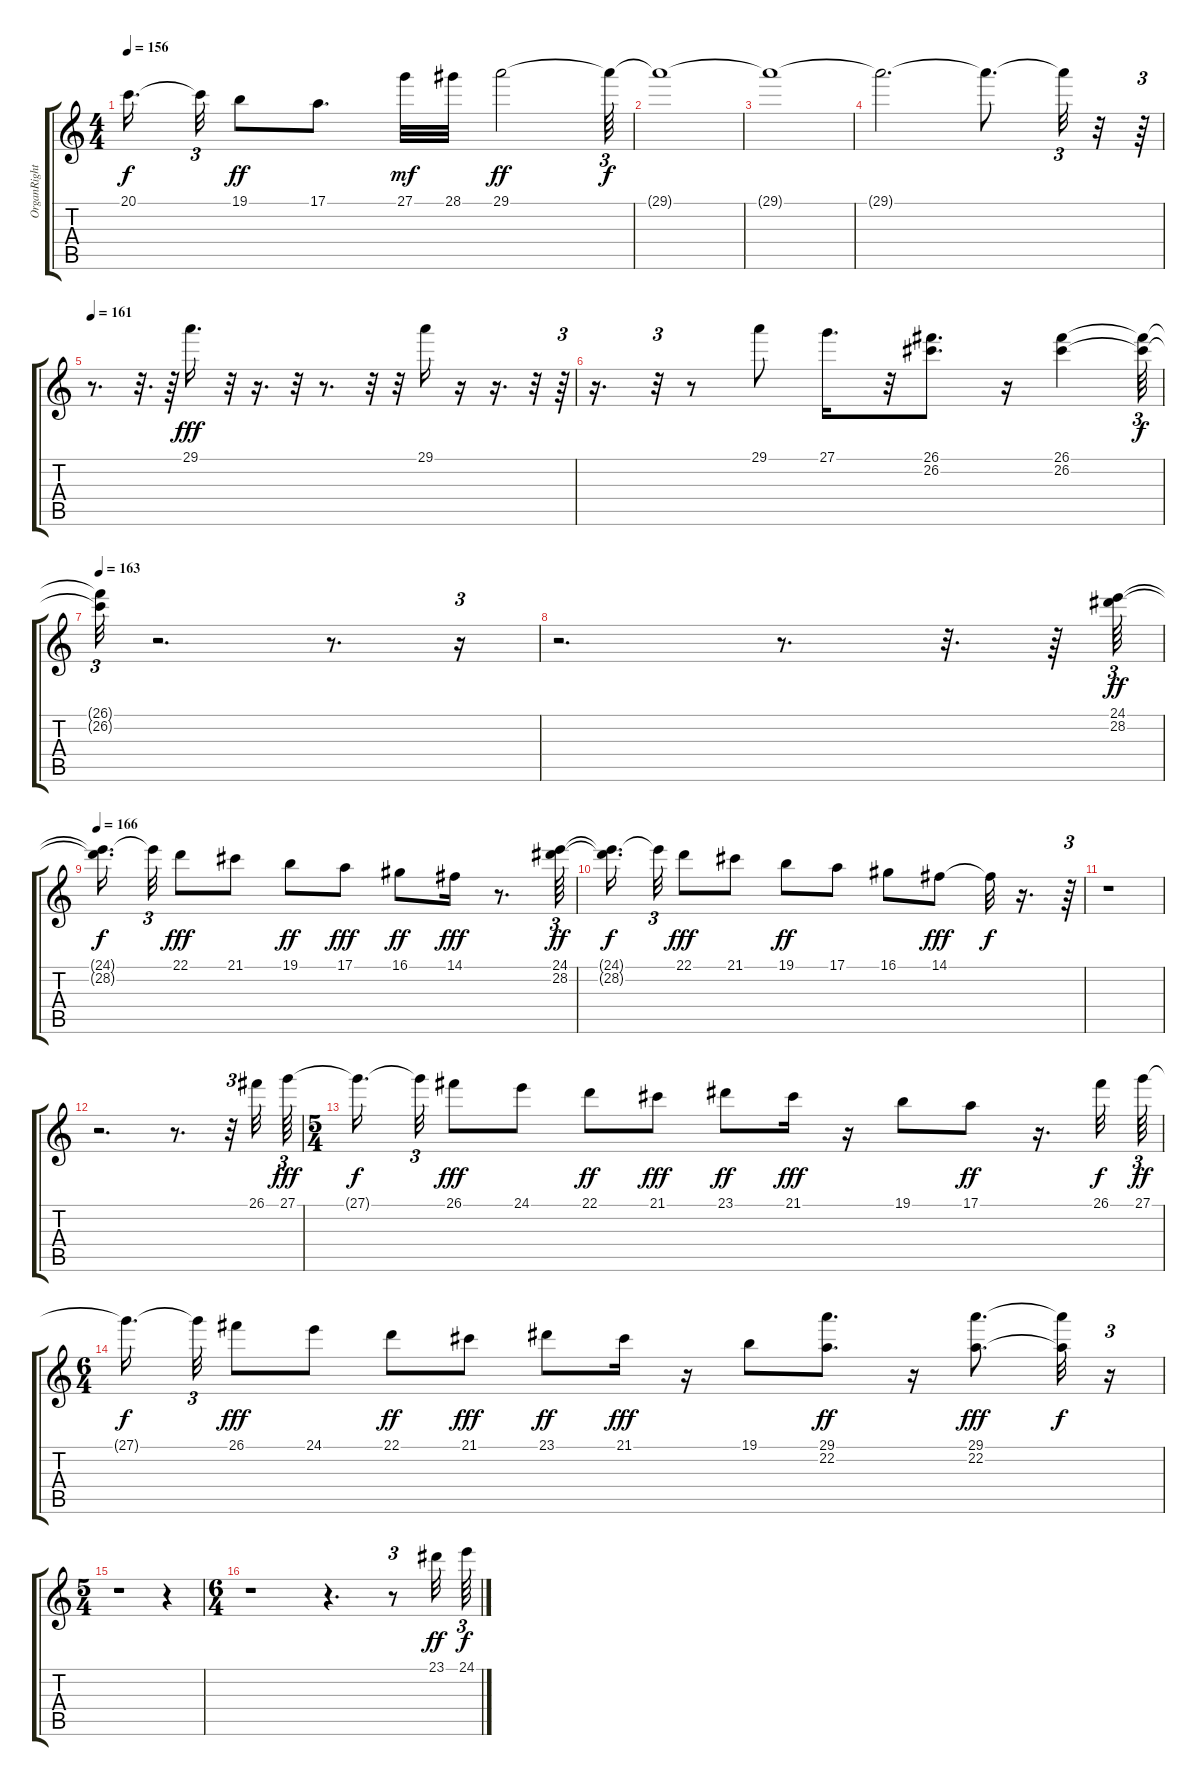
\track ("OrganRight" "OrganRight") {instrument rockorgan}
\staff {score tabs}
\tuning (E4 B3 G3 D3 A2 E2) {hide}
\ts (4 4)
\tempo 156
\clef g2
\ks c
20.1{t}.16{d dy f} 20.1{t}.32{tu (3 2)} 19.1.8{dy ff} 17.1.8{d} 27.1.32{dy mf} 28.1.32 29.1.2{dy ff} 29.1{t}.64{tu (3 2) dy f} |
29.1{t}.1 |
29.1{t}.1 |
29.1{t}.2{d} 29.1{t}.8{d} 29.1{t}.32{tu (3 2)} r.32 r.64{tu (3 2)} |
\tempo 161
r.8{d} r.32{d} r.64 29.1.16{d dy fff} r.32 r.16{d} r.32 r.8{d} r.32 r.32 29.1.16 r.16 r.16{d} r.32 r.64{tu (3 2)} |
r.16{d} r.32{tu (3 2)} r.8 29.1.8 27.1.16{d} r.32 (26.1 26.2).8{d} r.16 (26.1 26.2).4 (26.1{t} 26.2{t}).64{tu (3 2) dy f} |
\tempo 163
(26.1{t} 26.2{t}).32{tu (3 2)} r.2{d} r.8{d} r.16{tu (3 2)} |
r.2{d} r.8{d} r.32{d} r.64 (24.1 28.2).64{tu (3 2) dy ff} |
\tempo 166
(24.1{t} 28.2{t}).16{d dy f} 24.1{t}.32{tu (3 2)} 22.1.8{dy fff} 21.1.8 19.1.8{dy ff} 17.1.8{dy fff} 16.1.8{dy ff} 14.1.16{dy fff} r.8{d} (24.1 28.2).64{tu (3 2) dy ff} |
(24.1{t} 28.2{t}).16{d dy f} 24.1{t}.32{tu (3 2)} 22.1.8{dy fff} 21.1.8 19.1.8{dy ff} 17.1.8 16.1.8 14.1.8{dy fff} 14.1{t}.32{dy f} r.16{d} r.64{tu (3 2)} |
r.1 |
r.2{d} r.8{d} r.32{tu (3 2)} 26.1.32 27.1.64{tu (3 2) dy fff} |
\ts (5 4)
27.1{t}.16{d dy f} 27.1{t}.32{tu (3 2)} 26.1.8{dy fff} 24.1.8 22.1.8{dy ff} 21.1.8{dy fff} 23.1.8{dy ff} 21.1.16{dy fff} r.16 19.1.8 17.1.8{dy ff} r.16{d} 26.1.32{dy f} 27.1.64{tu (3 2) dy ff} |
\ts (6 4)
27.1{t}.16{d dy f} 27.1{t}.32{tu (3 2)} 26.1.8{dy fff} 24.1.8 22.1.8{dy ff} 21.1.8{dy fff} 23.1.8{dy ff} 21.1.16{dy fff} r.16 19.1.8 (29.1 22.2).8{d dy ff} r.16 (29.1 22.2).8{d dy fff} (29.1{t} 22.2{t}).32{dy f} r.16{tu (3 2)} |
\ts (5 4)
r.1 r.4 |
\ts (6 4)
r.1 r.4{d} r.8{tu (3 2)} 23.1.32{dy ff} 24.1.64{tu (3 2) dy f}
